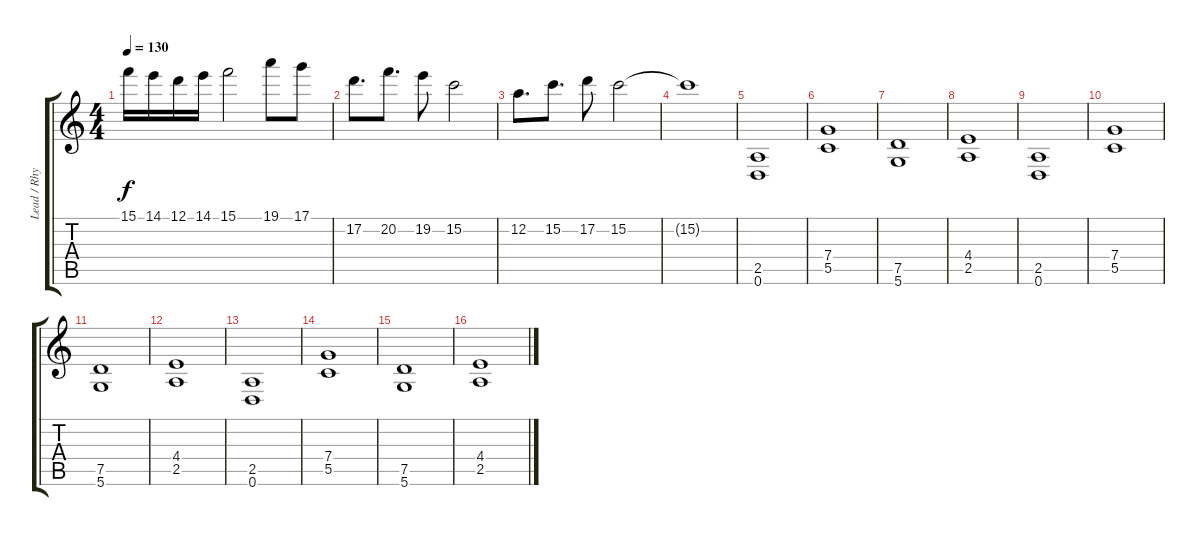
\track ("Lead / Rhythm" "Lead / Rhy") {instrument overdrivenguitar}
\staff {score tabs}
\tuning (D4 A3 F3 C3 G2 D2) {hide}
\ts (4 4)
\tempo 130
\clef g2
\ks c
15.1.16{dy f} 14.1.16 12.1.16 14.1.16 15.1.2 19.1.8 17.1.8 |
17.2.8{d} 20.2.8{d} 19.2.8 15.2.2 |
12.2.8{d} 15.2.8{d} 17.2.8 15.2.2 |
15.2{t}.1{volume 0} |
(2.5 0.6).1{volume 13} |
(7.4 5.5).1 |
(7.5 5.6).1 |
(4.4 2.5).1 |
(2.5 0.6).1 |
(7.4 5.5).1 |
(7.5 5.6).1 |
(4.4 2.5).1 |
(2.5 0.6).1 |
(7.4 5.5).1 |
(7.5 5.6).1 |
(4.4 2.5).1
